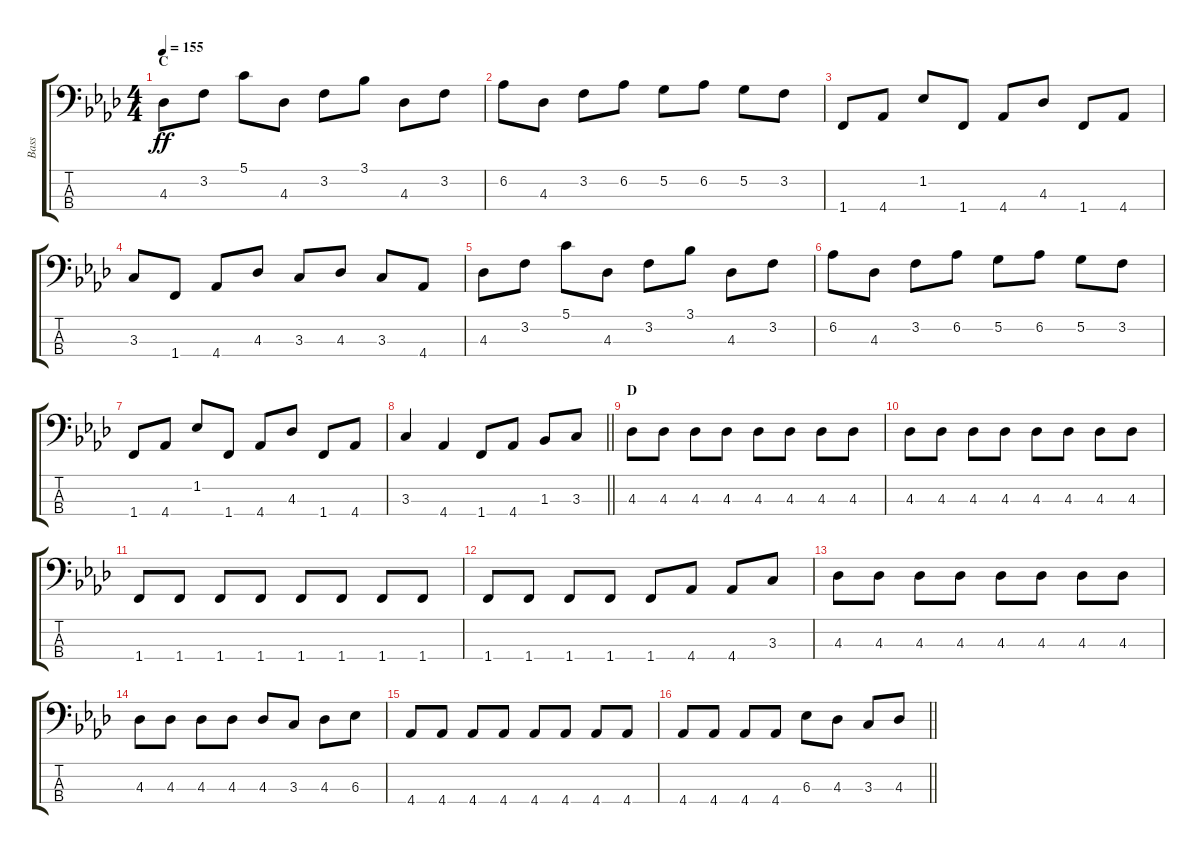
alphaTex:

\track ("Bass" "Bass") {instrument electricbasspick}
\staff {score tabs}
\tuning (G2 D2 A1 E1) {hide}
\ts (4 4)
\section ("" "C")
\tempo 155
\clef f4
\ks ab
4.3.8{dy ff} 3.2.8 5.1.8 4.3.8 3.2.8 3.1.8 4.3.8 3.2.8 |
6.2.8 4.3.8 3.2.8 6.2.8 5.2.8 6.2.8 5.2.8 3.2.8 |
1.4.8 4.4.8 1.2.8 1.4.8 4.4.8 4.3.8 1.4.8 4.4.8 |
3.3.8 1.4.8 4.4.8 4.3.8 3.3.8 4.3.8 3.3.8 4.4.8 |
4.3.8 3.2.8 5.1.8 4.3.8 3.2.8 3.1.8 4.3.8 3.2.8 |
6.2.8 4.3.8 3.2.8 6.2.8 5.2.8 6.2.8 5.2.8 3.2.8 |
1.4.8 4.4.8 1.2.8 1.4.8 4.4.8 4.3.8 1.4.8 4.4.8 |
\barLineRight lightlight
3.3.4 4.4.4 1.4.8 4.4.8 1.3.8 3.3.8 |
\section ("" "D")
4.3.8 4.3.8 4.3.8 4.3.8 4.3.8 4.3.8 4.3.8 4.3.8 |
4.3.8 4.3.8 4.3.8 4.3.8 4.3.8 4.3.8 4.3.8 4.3.8 |
1.4.8 1.4.8 1.4.8 1.4.8 1.4.8 1.4.8 1.4.8 1.4.8 |
1.4.8 1.4.8 1.4.8 1.4.8 1.4.8 4.4.8 4.4.8 3.3.8 |
4.3.8 4.3.8 4.3.8 4.3.8 4.3.8 4.3.8 4.3.8 4.3.8 |
4.3.8 4.3.8 4.3.8 4.3.8 4.3.8 3.3.8 4.3.8 6.3.8 |
4.4.8 4.4.8 4.4.8 4.4.8 4.4.8 4.4.8 4.4.8 4.4.8 |
\barLineRight lightlight
4.4.8 4.4.8 4.4.8 4.4.8 6.3.8 4.3.8 3.3.8 4.3.8
